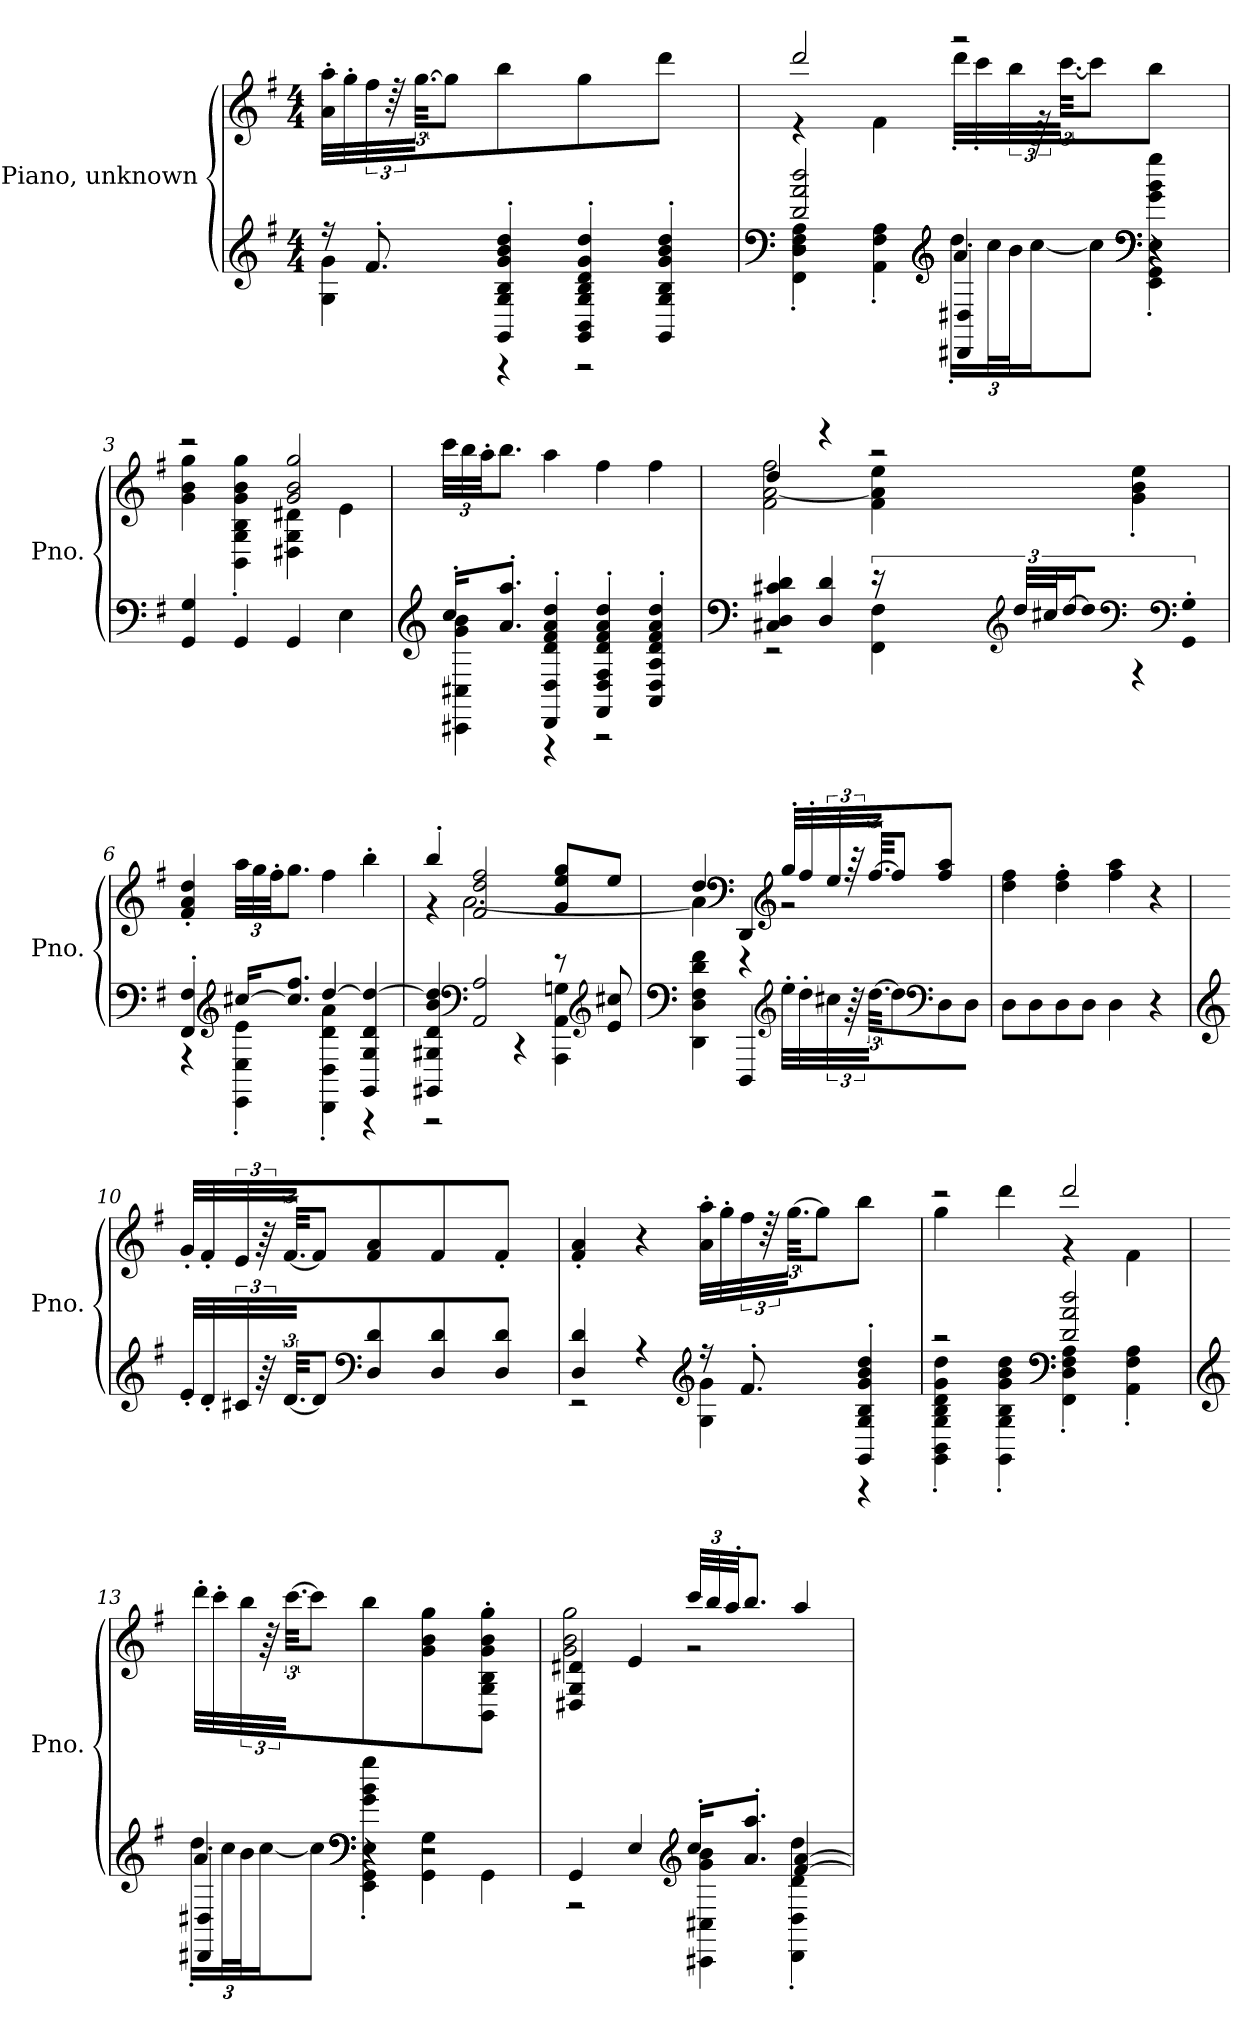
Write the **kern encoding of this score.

**kern	**kern
*part1	*part1
*staff2	*staff1
*I"Piano, unknown	*
*I'Pno.	*
*clefG2	*clefG2
*k[f#]	*k[f#]
*M4/4	*M4/4
*MM120	*MM120
=1	=1
*^	*
16r	4G\ 4g\	32a\' 32aa\'LLL
.	.	32gg'\
8.f#'/	.	48ff#\JJJ
.	.	96r
.	.	[48.gg\KKL
.	.	8gg\J]
4GG/' 4G/' 4B/' 4g/' 4b/' 4dd/'	4r	4bb\
4GG/' 4BB/' 4G/' 4B/' 4d/' 4g/' 4dd/'	2r	4gg\
4GG/' 4G/' 4B/' 4g/' 4b/' 4dd/'	.	4ddd\
*v	*v	*
=2	=2
*clefF4	*
*^	*^
*	*^	*	*
2r	4FF#\' 4D\' 4F#\' 4A\'	2d/ 2a/ 2dd/	2ddd/	4r
.	4AA\' 4F#\' 4A\'	.	.	4f#\
*clefG2	*	*	*	*
*	*Xbrackettup	*	*	*
4a/	24dd'\LL	4DD#X/' 4D#X/'	2r	32ddd'\LLL
.	.	.	.	32ccc'\
.	48cc\L	.	.	.
.	48b\J	.	.	48bb\JJJ
.	[24cc\J	.	.	96r
.	.	.	.	[48.ccc\KKL
.	8cc\J]	.	.	8ccc\J]
*clefF4	*	*	*	*
4r	4EE\' 4GG\' 4E\' 4g\' 4b\' 4gg\'	4r	.	4bb\
*v	*v	*v	*	*
=3	=3	=3
4GG/ 4G/	2r	4g\ 4b\ 4gg\
4GG/	.	4BB\' 4G\' 4B\' 4g\' 4b\' 4gg\'
4GG/	2g/ 2b/ 2gg/	4D#X\ 4G\ 4d#X\
4E\	.	4e\
*	*v	*v
!!LO:LB:g=z
=4	=4
*clefG2	*
*^	*
*	*	*Xbrackettup
16cc'/KL	4CC#X\ 4C#X\ 4g\ 4b\	48ccc\LLL
.	.	48bb\
.	.	48aa'\JJ
8.a/' 8.aa/'J	.	8.bb\J
4DD/' 4D/' 4d/' 4f#/' 4a/' 4dd/'	4r	4aa\
4FF#/' 4D/' 4F#/' 4d/' 4f#/' 4a/' 4dd/'	2r	4ff#\
4AA/' 4D/' 4A/' 4d/' 4f#/' 4a/' 4dd/'	.	4ff#\
=5	=5	=5
*clefF4	*	*
*	*	*^
4C#X/ 4D/ 4c#X/ 4d/	2r	4dd/	2f#\ [2a\ 2ff#\
4D/ 4d/	.	4r	.
*brackettup	*	*	*
24r	4FF#\ 4F#\	2r	4f#\ 4a\] 4ee\
*clefG2	*	*	*
48dd/LLL	.	.	.
48cc#X/J	.	.	.
[24dd/J	.	.	.
8dd/J]	.	.	.
*clefF4	*	*	*
4GG/' 4G/'	4r	.	4g\' 4b\' 4ee\'
*	*	*v	*v
=6	=6	=6
4FF#/' 4F#/'	4r	4f#/' 4a/' 4dd/'
*clefG2	*	*
[16cc#X/KL	4EE\' 4E\' 4e\'	48aa\LLL
.	.	48gg\
.	.	48ff#'\JJ
8.cc#/] 8.ff#/J	.	8.gg\J
[4dd/	4DD\' 4D\' 4d\' 4a\'	4ff#\
4GG/ 4G/ 4d/ 4dd/_	4r	4bb'\
!!LO:LB:g=z
=7	=7	=7
*	*	*^
4GG#X/ 4G#X/ 4d/ 4b/ 4dd/]	2r	4bb'/	4r
*clefF4	*	*	*
2AA/ 2A/	.	2f#/ 2dd/ 2ff#/	[2.a\
.	4r	.	.
8r	4AAA\ 4AA\ 4Gn\	8g/ 8ee/ 8gg/L	.
*clefG2	*	*	*
8e/ 8cc#X/	.	8ee/J	.
*v	*v	*	*
=8	=8	=8
*clefF4	*	*
4DD\ 4D\ 4F#\ 4d\ 4f#\	4dd/	4a\]
*	*clefF4	*
4DDD/	4DD/	4r
*clefG2	*clefG2	*
32ee'\LLL	32gg'/LLL	2r
32dd'\	32ff#'/	.
*	*brackettup	*
48cc#X\JJJ	48ee/JJJ	.
96r	96r	.
[48.dd\KKL	[48.ff#/KKL	.
8dd\]	8ff#/J]	.
*clefF4	*	*
8D\	4ff#/ 4aa/	.
8D\J	.	.
*	*v	*v
=9	=9
8D\L	4dd\ 4ff#\
8D\	.
8D\	4dd\' 4ff#\'
8D\J	.
4D\	4ff#\ 4aa\
4r	4r
!!LO:LB:g=z
=10	=10
*clefG2	*
32e'/LLL	32g'/LLL
32d'/	32f#'/
48c#X/JJJ	48e/JJJ
96r	96r
[48.d/KKL	[48.f#/KKL
8d/J]	8f#/J]
*clefF4	*
4D\ 4d\	4f#/ 4a/
4D\ 4d\	4f#/
4D\ 4d\	4f#'/
=11	=11
*^	*
4D/ 4d/	2r	4f#/' 4a/'
4r	.	4r
*clefG2	*	*
16r	4G\ 4g\	32a\' 32aa\'LLL
.	.	32gg'\
8.f#'/	.	48ff#\JJJ
.	.	96r
.	.	[48.gg\KKL
.	.	8gg\J]
4GG/' 4G/' 4B/' 4g/' 4b/' 4dd/'	4r	4bb\
=12	=12	=12
*	*	*^
2r	4GG\' 4BB\' 4G\' 4B\' 4d\' 4g\' 4dd\'	2r	4gg\
.	4GG\' 4G\' 4B\' 4g\' 4b\' 4dd\'	.	4ddd\
*clefF4	*	*	*
2d/ 2a/ 2dd/	4FF#\' 4D\' 4F#\' 4A\'	2ddd/	4r
.	4AA\' 4F#\' 4A\'	.	4f#\
*v	*v	*	*
*	*v	*v
!!LO:LB:g=z
=13	=13
*clefG2	*
*^	*
*	*Xbrackettup	*
*	*^	*
4a/	24dd'\LL	4DD#X/' 4D#X/'	32ddd'\LLL
.	.	.	32ccc'\
.	48cc\L	.	.
.	48b\J	.	48bb\JJJ
.	[24cc\J	.	96r
.	.	.	[48.ccc\KKL
.	8cc\J]	.	8ccc\J]
*clefF4	*	*	*
4r	4EE\' 4GG\' 4E\' 4g\' 4b\' 4gg\'	4r	4bb\
2r	4GG\ 4G\	2r	4g\ 4b\ 4gg\
.	4GG\	.	4BB/' 4G/' 4B/' 4g/' 4b/' 4gg/'
*	*v	*v	*
=14	=14	=14
*	*	*^
4GG/	2r	4D#X/ 4G/ 4d#X/	2g\ 2b\ 2gg\
4E/	.	4e/	.
*clefG2	*	*	*
*	*	*Xbrackettup	*
16cc'/KL	4CC#X\ 4C#X\ 4g\ 4b\	48ccc/LLL	2r
.	.	48bb/	.
.	.	48aa'/JJ	.
8.a/' 8.aa/'J	.	8.bb/J	.
[4f#/ [4a/	4DD\' 4D\' 4d\' 4dd\'	4aa/	.
*v	*v	*	*
*	*v	*v
=	=
*-	*-
